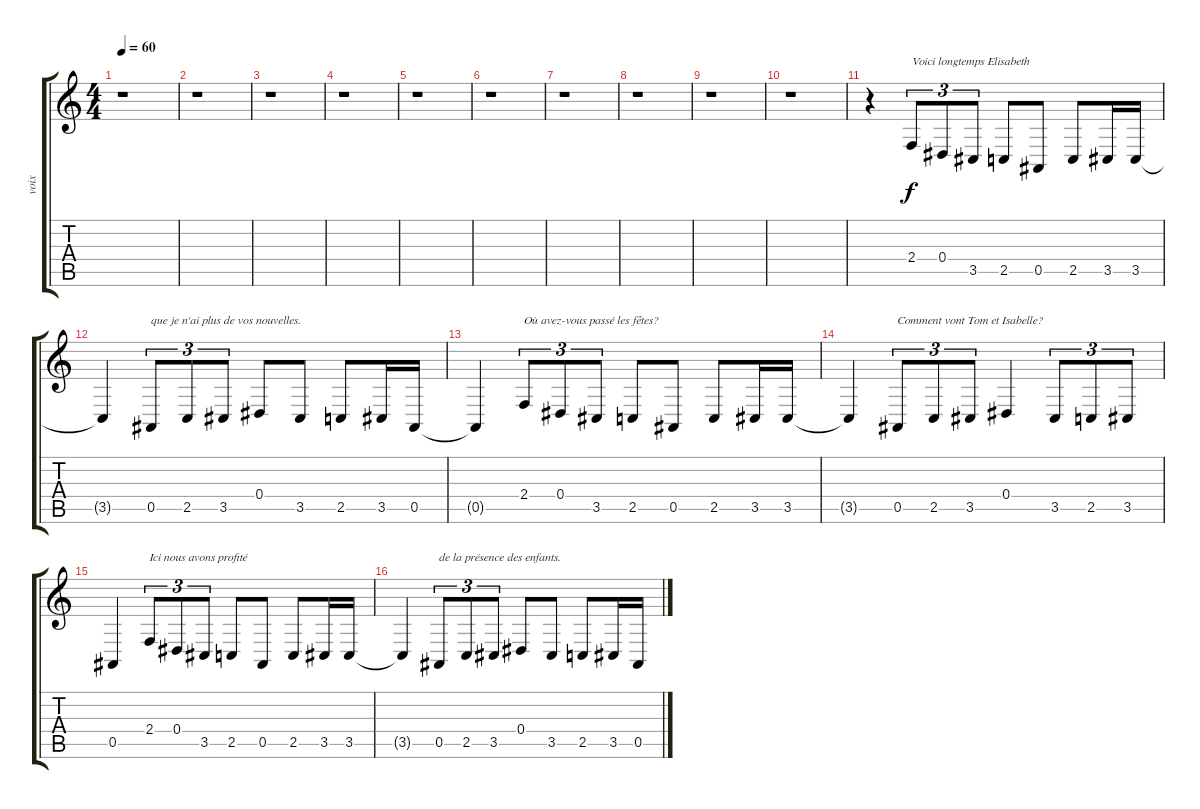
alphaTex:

\track ("voix" "voix") {instrument altosax}
\staff {score tabs}
\tuning (F4 C4 Ab3 Eb3 Bb2 F2) {hide}
\ts (4 4)
\tempo 60
\clef g2
\ks c
r.1{dy f instrument altosax} |
r.1 |
r.1 |
r.1 |
r.1 |
r.1 |
r.1 |
r.1 |
r.1 |
r.1 |
r.4 2.4.8{tu (3 2) txt "Voici longtemps Elisabeth"} 0.4.8{tu (3 2)} 3.5.8{tu (3 2)} 2.5.8 0.5.8 2.5.8 3.5.16 3.5.16 |
3.5{t}.4 0.5.8{tu (3 2) txt "que je n'ai plus de vos nouvelles."} 2.5.8{tu (3 2)} 3.5.8{tu (3 2)} 0.4.8 3.5.8 2.5.8 3.5.16 0.5.16 |
0.5{t}.4 2.4.8{tu (3 2) txt "Où avez-vous passé les fêtes?"} 0.4.8{tu (3 2)} 3.5.8{tu (3 2)} 2.5.8 0.5.8 2.5.8 3.5.16 3.5.16 |
3.5{t}.4 0.5.8{tu (3 2) txt "Comment vont Tom et Isabelle?"} 2.5.8{tu (3 2)} 3.5.8{tu (3 2)} 0.4.4 3.5.8{tu (3 2)} 2.5.8{tu (3 2)} 3.5.8{tu (3 2)} |
0.5.4 2.4.8{tu (3 2) txt "Ici nous avons profité"} 0.4.8{tu (3 2)} 3.5.8{tu (3 2)} 2.5.8 0.5.8 2.5.8 3.5.16 3.5.16 |
3.5{t}.4 0.5.8{tu (3 2) txt "de la présence des enfants."} 2.5.8{tu (3 2)} 3.5.8{tu (3 2)} 0.4.8 3.5.8 2.5.8 3.5.16 0.5.16
